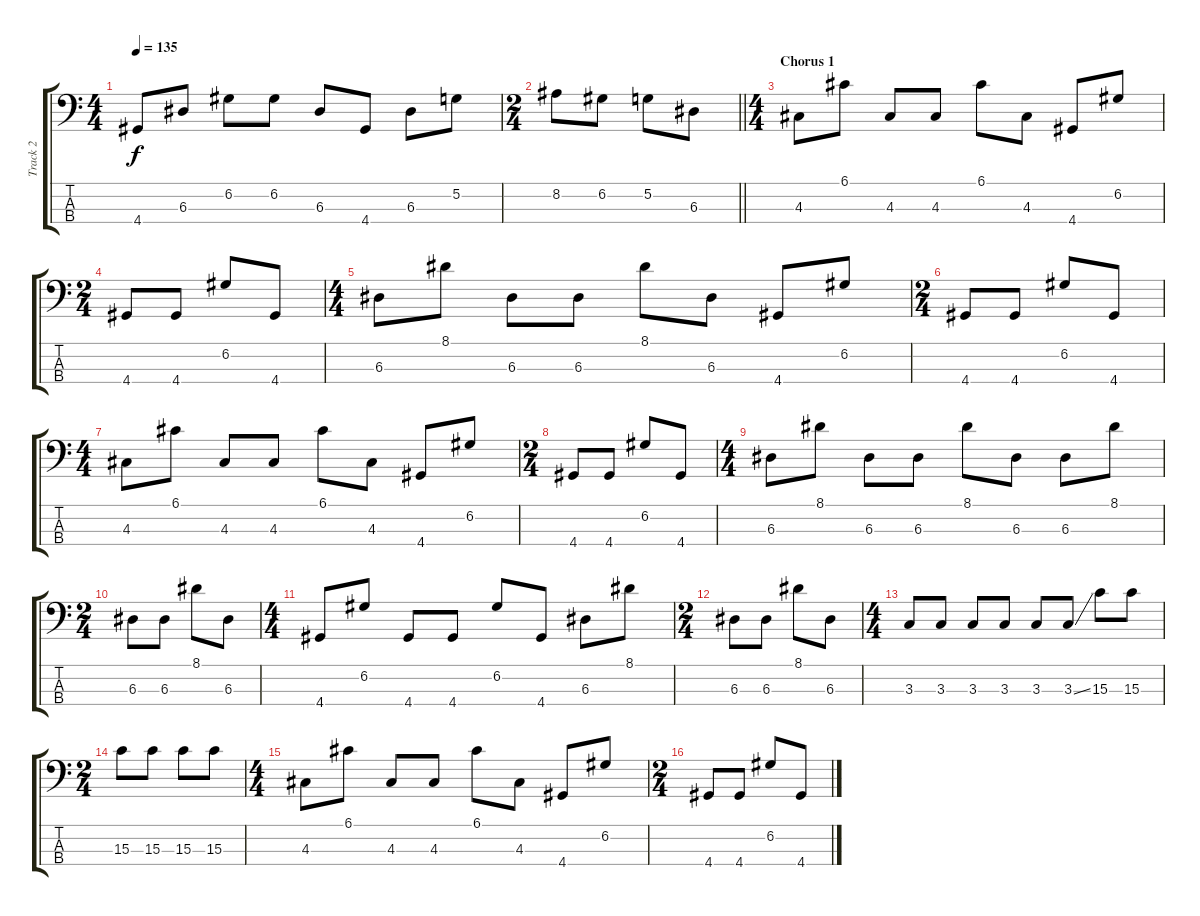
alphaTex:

\track ("Track 2" "Track 2") {instrument slapbass2}
\staff {score tabs}
\tuning (G2 D2 A1 E1) {hide}
\ts (4 4)
\tempo 135
\clef f4
\ks c
4.4.8{dy f} 6.3.8 6.2.8 6.2.8 6.3.8 4.4.8 6.3.8 5.2.8 |
\ts (2 4)
\barLineRight lightlight
8.2.8 6.2.8 5.2.8 6.3.8 |
\ts (4 4)
\section ("" "Chorus 1")
4.3.8 6.1.8 4.3.8 4.3.8 6.1.8 4.3.8 4.4.8 6.2.8 |
\ts (2 4)
4.4.8 4.4.8 6.2.8 4.4.8 |
\ts (4 4)
6.3.8 8.1.8 6.3.8 6.3.8 8.1.8 6.3.8 4.4.8 6.2.8 |
\ts (2 4)
4.4.8 4.4.8 6.2.8 4.4.8 |
\ts (4 4)
4.3.8 6.1.8 4.3.8 4.3.8 6.1.8 4.3.8 4.4.8 6.2.8 |
\ts (2 4)
4.4.8 4.4.8 6.2.8 4.4.8 |
\ts (4 4)
6.3.8 8.1.8 6.3.8 6.3.8 8.1.8 6.3.8 6.3.8 8.1.8 |
\ts (2 4)
6.3.8 6.3.8 8.1.8 6.3.8 |
\ts (4 4)
4.4.8 6.2.8 4.4.8 4.4.8 6.2.8 4.4.8 6.3.8 8.1.8 |
\ts (2 4)
6.3.8 6.3.8 8.1.8 6.3.8 |
\ts (4 4)
3.3.8 3.3.8 3.3.8 3.3.8 3.3.8 3.3{ss}.8 15.3.8 15.3.8 |
\ts (2 4)
15.3.8 15.3.8 15.3.8 15.3.8 |
\ts (4 4)
4.3.8 6.1.8 4.3.8 4.3.8 6.1.8 4.3.8 4.4.8 6.2.8 |
\ts (2 4)
4.4.8 4.4.8 6.2.8 4.4.8
